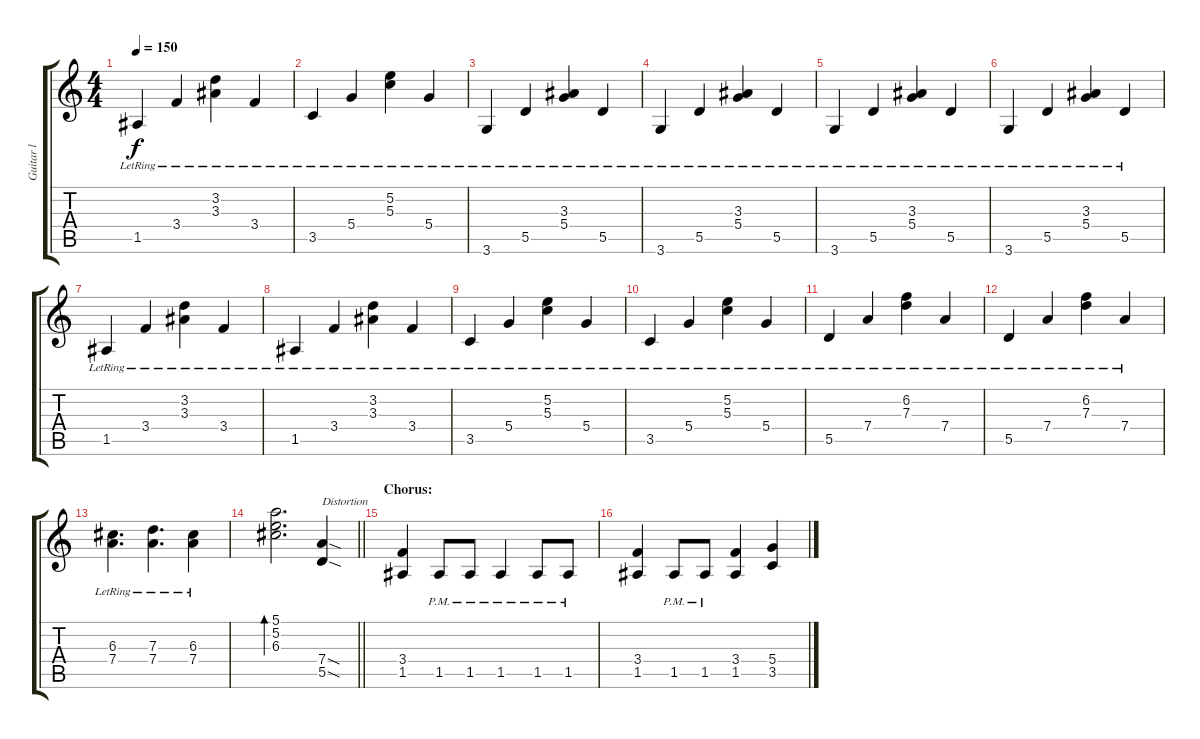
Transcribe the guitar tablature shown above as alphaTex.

\track ("Guitar l" "Guitar l") {instrument distortionguitar}
\staff {score tabs}
\tuning (E4 B3 G3 D3 A2 E2) {hide}
\ts (4 4)
\tempo 150
\clef g2
\ks c
1.5{lr}.4{dy f} 3.4{lr}.4 (3.2{lr} 3.3{lr}).4 3.4{lr}.4 |
3.5{lr}.4 5.4{lr}.4 (5.2{lr} 5.3{lr}).4 5.4{lr}.4 |
3.6{lr}.4 5.5{lr}.4 (3.3{lr} 5.4{lr}).4 5.5{lr}.4 |
3.6{lr}.4 5.5{lr}.4 (3.3{lr} 5.4{lr}).4 5.5{lr}.4 |
3.6{lr}.4 5.5{lr}.4 (3.3{lr} 5.4{lr}).4 5.5{lr}.4 |
3.6{lr}.4 5.5{lr}.4 (3.3{lr} 5.4{lr}).4 5.5{lr}.4 |
1.5{lr}.4 3.4{lr}.4 (3.2{lr} 3.3{lr}).4 3.4{lr}.4 |
1.5{lr}.4 3.4{lr}.4 (3.2{lr} 3.3{lr}).4 3.4{lr}.4 |
3.5{lr}.4 5.4{lr}.4 (5.2{lr} 5.3{lr}).4 5.4{lr}.4 |
3.5{lr}.4 5.4{lr}.4 (5.2{lr} 5.3{lr}).4 5.4{lr}.4 |
5.5{lr}.4 7.4{lr}.4 (6.2{lr} 7.3{lr}).4 7.4{lr}.4 |
5.5{lr}.4 7.4{lr}.4 (6.2{lr} 7.3{lr}).4 7.4{lr}.4 |
(6.3{lr} 7.4{lr}).4{d} (7.3{lr} 7.4{lr}).4{d} (6.3{lr} 7.4{lr}).4 |
\barLineRight lightlight
(5.1 5.2 6.3).2{d bd 60} (7.4{sod} 5.5{sod}).4{txt "Distortion" instrument distortionguitar} |
\section ("" "Chorus:")
(3.4 1.5).4 1.5{pm}.8 1.5{pm}.8 1.5{pm}.4 1.5{pm}.8 1.5{pm}.8 |
(3.4 1.5).4 1.5{pm}.8 1.5{pm}.8 (3.4 1.5).4 (5.4 3.5).4
